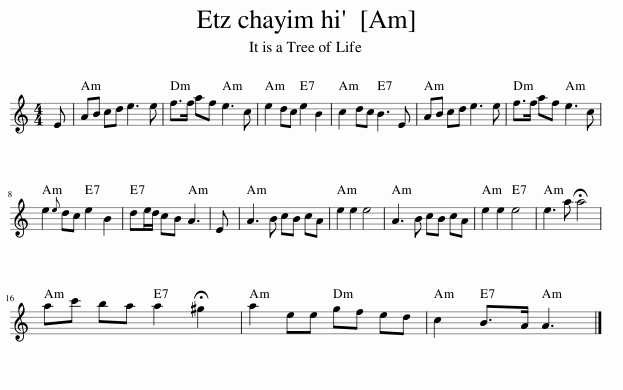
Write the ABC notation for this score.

X:1
L:1/8
M:4/4
I:linebreak $
K:C
V:1 treble
V:1
 E | AB cd e3 e | f>f af e3 c | e2 dc e2 B2 | c2 dc B3 E | %5
 AB cd e3 e | f>f af e3 c |$ e2{e} dc e2 B2 | de/d/ cB A3 | E | %10
 A3 B cB cA | e2 e2 e4 | A3 B cB cA | e2 e2 e4 | e3 a !fermata!a4 |$ %15
 ac' ba a2 !fermata!^g2 | a2 ee gf ed | c2 B>A A3 |] %18
